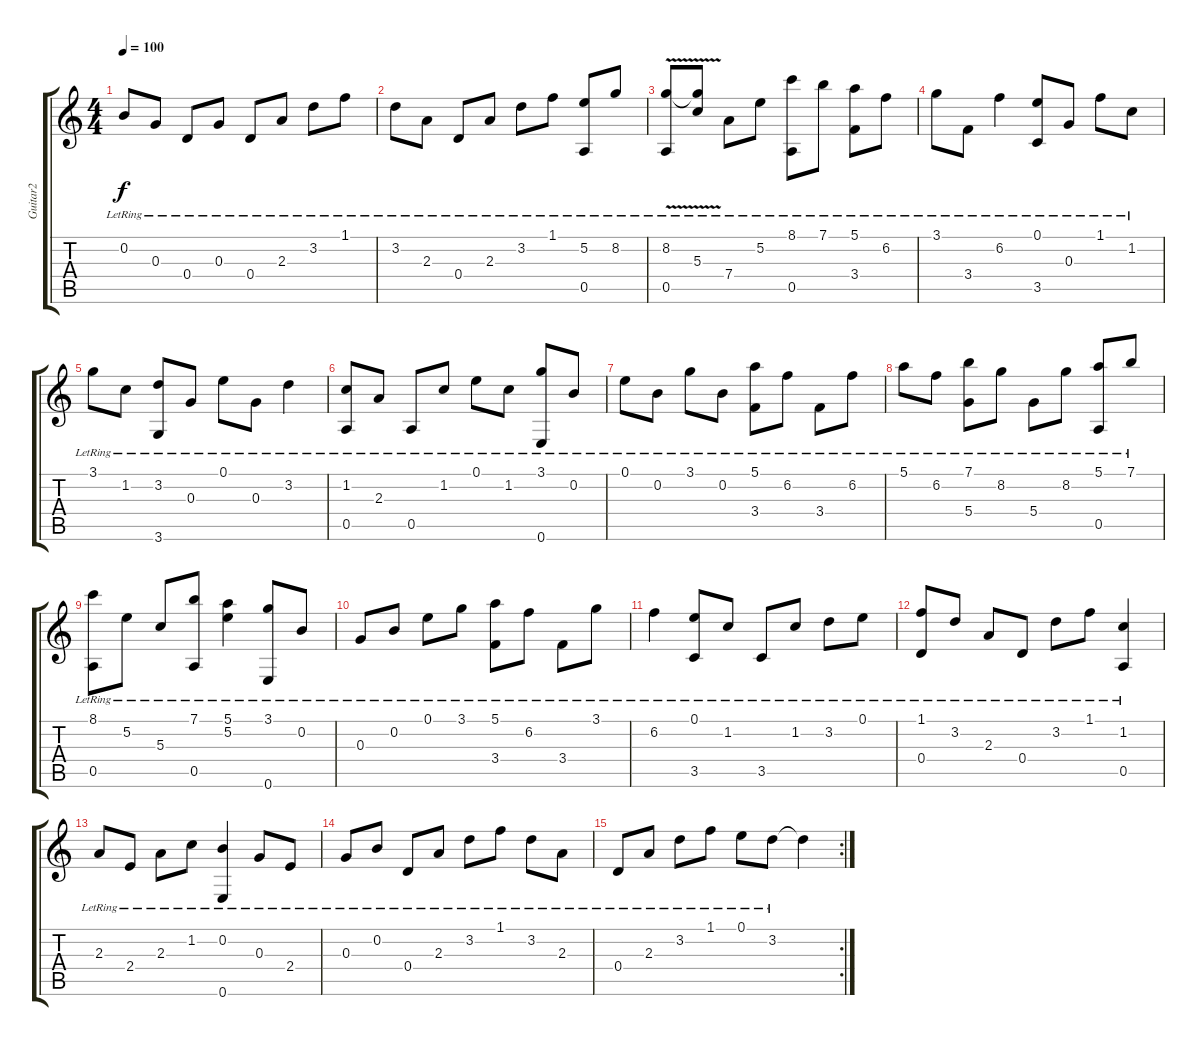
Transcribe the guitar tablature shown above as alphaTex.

\track ("Guitar2" "Guitar2") {instrument acousticguitarsteel}
\staff {score tabs}
\tuning (E4 B3 G3 D3 A2 E2) {hide}
\ts (4 4)
\tempo 100
\clef g2
\ks c
0.2{lr}.8{dy f} 0.3{lr}.8 0.4{lr}.8 0.3{lr}.8 0.4{lr}.8 2.3{lr}.8 3.2{lr}.8 1.1{lr}.8 |
3.2{lr}.8 2.3{lr}.8 0.4{lr}.8 2.3{lr}.8 3.2{lr}.8 1.1{lr}.8 (5.2{lr} 0.5{lr}).8 8.2{lr}.8 |
(8.2{v lr} 0.5{lr}).8 (8.2{t} 5.3{lr}).8 7.4{lr}.8 5.2{lr}.8 (8.1{lr} 0.5{lr}).8 7.1{lr}.8 (5.1{lr} 3.4{lr}).8 6.2{lr}.8 |
3.1{lr}.8 3.4{lr}.8 6.2{lr}.4 (0.1{lr} 3.5{lr}).8 0.3{lr}.8 1.1{lr}.8 1.2{lr}.8 |
3.1{lr}.8 1.2{lr}.8 (3.2{lr} 3.6{lr}).8 0.3{lr}.8 0.1{lr}.8 0.3{lr}.8 3.2{lr}.4 |
(1.2{lr} 0.5{lr}).8 2.3{lr}.8 0.5{lr}.8 1.2{lr}.8 0.1{lr}.8 1.2{lr}.8 (3.1{lr} 0.6{lr}).8 0.2{lr}.8 |
0.1{lr}.8 0.2{lr}.8 3.1{lr}.8 0.2{lr}.8 (5.1{lr} 3.4{lr}).8 6.2{lr}.8 3.4{lr}.8 6.2{lr}.8 |
5.1{lr}.8 6.2{lr}.8 (7.1{lr} 5.4{lr}).8 8.2{lr}.8 5.4{lr}.8 8.2{lr}.8 (5.1{lr} 0.5{lr}).8 7.1{lr}.8 |
(8.1{lr} 0.5{lr}).8 5.2{lr}.8 5.3{lr}.8 (7.1{lr} 0.5{lr}).8 (5.1{lr} 5.2{lr}).4 (3.1{lr} 0.6{lr}).8 0.2{lr}.8 |
0.3{lr}.8 0.2{lr}.8 0.1{lr}.8 3.1{lr}.8 (5.1{lr} 3.4{lr}).8 6.2{lr}.8 3.4{lr}.8 3.1{lr}.8 |
6.2{lr}.4 (0.1{lr} 3.5{lr}).8 1.2{lr}.8 3.5{lr}.8 1.2{lr}.8 3.2{lr}.8 0.1{lr}.8 |
(1.1{lr} 0.4{lr}).8 3.2{lr}.8 2.3{lr}.8 0.4{lr}.8 3.2{lr}.8 1.1{lr}.8 (1.2{lr} 0.5{lr}).4 |
2.3{lr}.8 2.4{lr}.8 2.3{lr}.8 1.2{lr}.8 (0.2{lr} 0.6{lr}).4 0.3{lr}.8 2.4{lr}.8 |
0.3{lr}.8 0.2{lr}.8 0.4{lr}.8 2.3{lr}.8 3.2{lr}.8 1.1{lr}.8 3.2{lr}.8 2.3{lr}.8 |
\rc 2
0.4{lr}.8 2.3{lr}.8 3.2{lr}.8 1.1{lr}.8 0.1{lr}.8 3.2{lr}.8 3.2{t}.4
